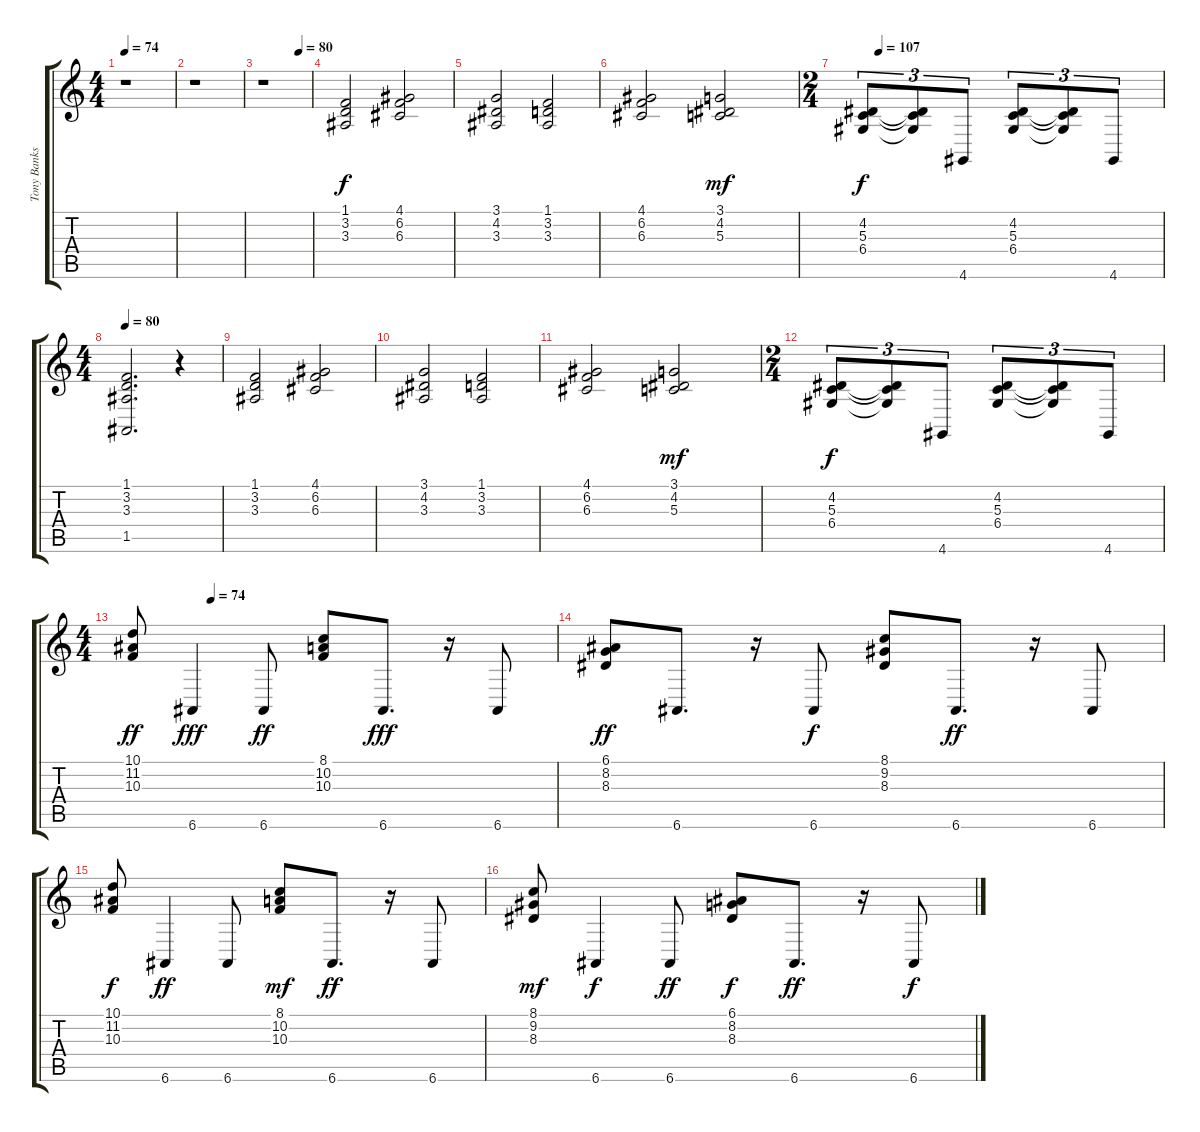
\track ("Tony Banks II" "Tony Banks") {instrument acousticgrandpiano}
\staff {score tabs}
\tuning (E4 B3 G3 D3 A2 E2) {hide}
\ts (4 4)
\tempo 74
\clef g2
\ks c
r.1{dy f} |
r.1 |
\tempo (80 0.75)
r.1 |
(1.1 3.2 3.3).2 (4.1 6.2 6.3).2 |
(3.1 4.2 3.3).2 (1.1 3.2 3.3).2 |
(4.1 6.2 6.3).2 (3.1 4.2 5.3).2{dy mf} |
\ts (2 4)
\tempo (107 0.041666666666666664)
(4.2 5.3 6.4).8{tu (3 2) dy f} (4.2{t} 5.3{t} 6.4{t}).8{tu (3 2)} 4.6.8{tu (3 2)} (4.2 5.3 6.4).8{tu (3 2)} (4.2{t} 5.3{t} 6.4{t}).8{tu (3 2)} 4.6.8{tu (3 2)} |
\ts (4 4)
\tempo 80
(1.1 3.2 3.3 1.5).2{d} r.4 |
(1.1 3.2 3.3).2 (4.1 6.2 6.3).2 |
(3.1 4.2 3.3).2 (1.1 3.2 3.3).2 |
(4.1 6.2 6.3).2 (3.1 4.2 5.3).2{dy mf} |
\ts (2 4)
(4.2 5.3 6.4).8{tu (3 2) dy f} (4.2{t} 5.3{t} 6.4{t}).8{tu (3 2)} 4.6.8{tu (3 2)} (4.2 5.3 6.4).8{tu (3 2)} (4.2{t} 5.3{t} 6.4{t}).8{tu (3 2)} 4.6.8{tu (3 2)} |
\ts (4 4)
\tempo (74 0.1875)
(10.1 11.2 10.3).8{dy ff} 6.6.4{dy fff} 6.6.8{dy ff} (8.1 10.2 10.3).8 6.6.8{d dy fff} r.16 6.6.8 |
(6.1 8.2 8.3).8{dy ff} 6.6.8{d} r.16 6.6.8{dy f} (8.1 9.2 8.3).8 6.6.8{d dy ff} r.16 6.6.8 |
(10.1 11.2 10.3).8{dy f} 6.6.4{dy ff} 6.6.8 (8.1 10.2 10.3).8{dy mf} 6.6.8{d dy ff} r.16 6.6.8 |
(8.1 9.2 8.3).8{dy mf} 6.6.4{dy f} 6.6.8{dy ff} (6.1 8.2 8.3).8{dy f} 6.6.8{d dy ff} r.16 6.6.8{dy f}
